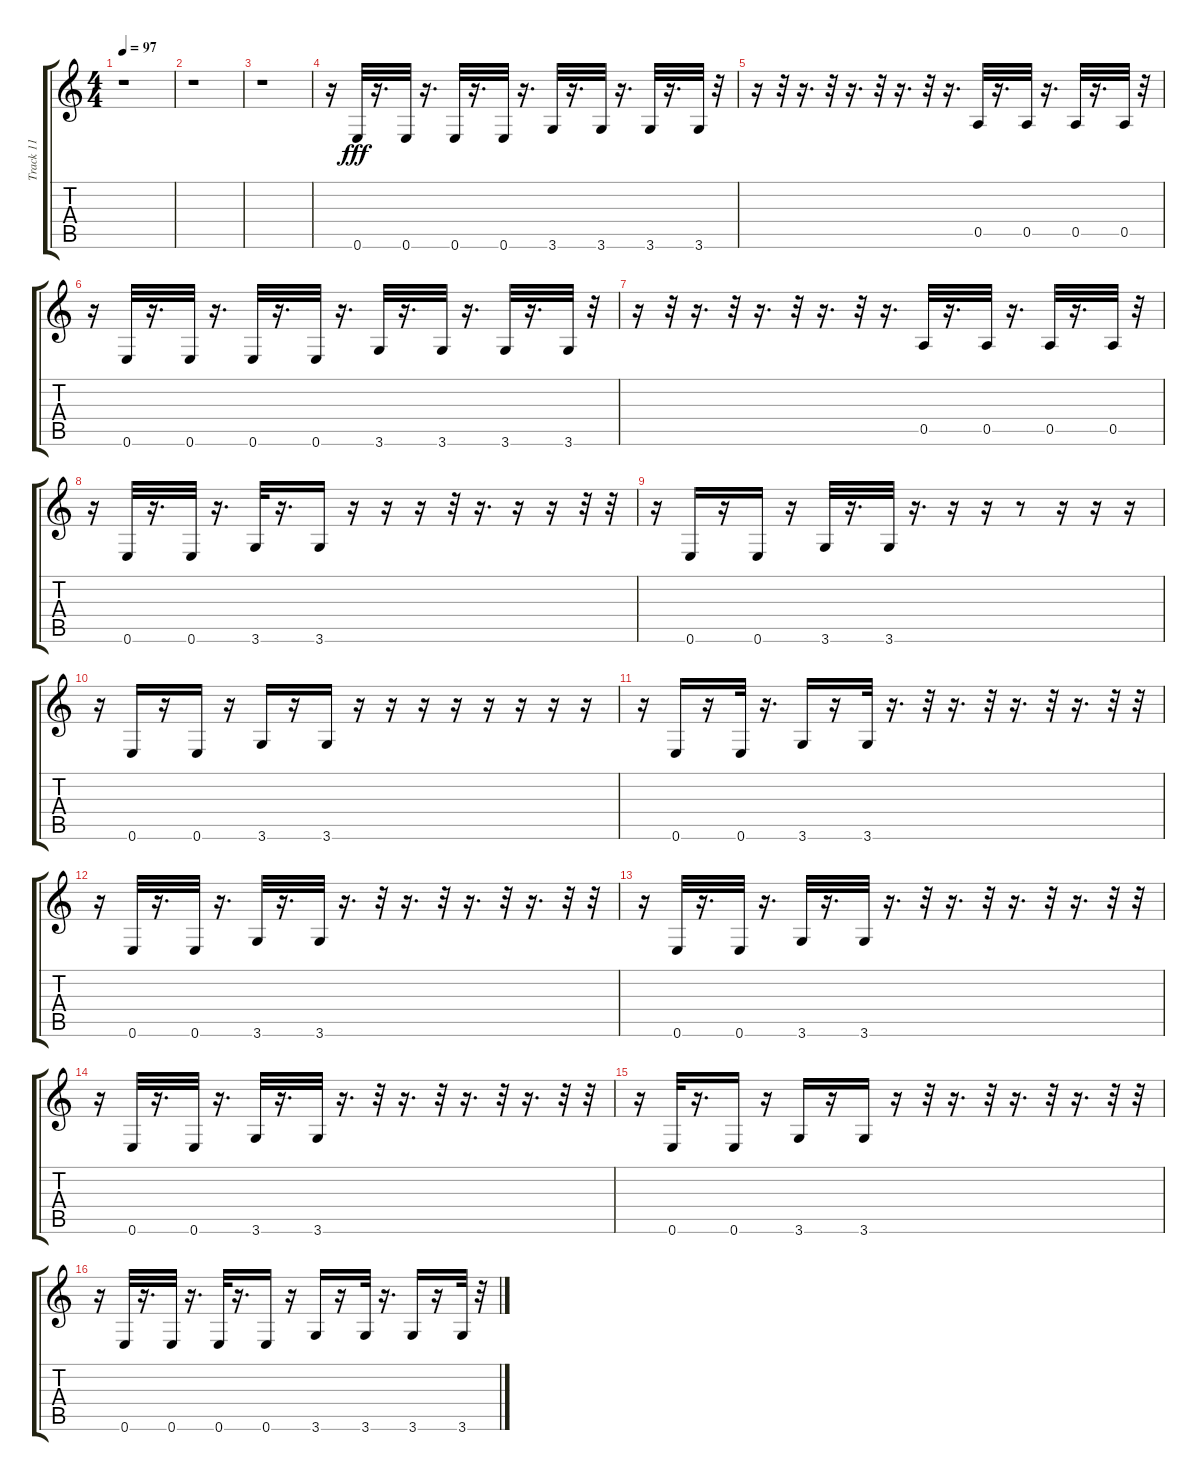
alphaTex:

\track ("Track 11" "Track 11") {instrument electricbasspick}
\staff {score tabs}
\tuning (E4 B3 G3 D3 A2 E2) {hide}
\ts (4 4)
\tempo 97
\clef g2
\ks c
r.1{dy f} |
r.1 |
r.1 |
r.16 0.6.32{dy fff} r.16{d} 0.6.32 r.16{d} 0.6.32 r.16{d} 0.6.32 r.16{d} 3.6.32 r.16{d} 3.6.32 r.16{d} 3.6.32 r.16{d} 3.6.32 r.32 |
r.16 r.32 r.16{d} r.32 r.16{d} r.32 r.16{d} r.32 r.16{d} 0.5.32 r.16{d} 0.5.32 r.16{d} 0.5.32 r.16{d} 0.5.32 r.32 |
r.16 0.6.32 r.16{d} 0.6.32 r.16{d} 0.6.32 r.16{d} 0.6.32 r.16{d} 3.6.32 r.16{d} 3.6.32 r.16{d} 3.6.32 r.16{d} 3.6.32 r.32 |
r.16 r.32 r.16{d} r.32 r.16{d} r.32 r.16{d} r.32 r.16{d} 0.5.32 r.16{d} 0.5.32 r.16{d} 0.5.32 r.16{d} 0.5.32 r.32 |
r.16 0.6.32 r.16{d} 0.6.32 r.16{d} 3.6.32 r.16{d} 3.6.16 r.16 r.16 r.16 r.32 r.16{d} r.16 r.16 r.32 r.32 |
r.16 0.6.16 r.16 0.6.16 r.16 3.6.32 r.16{d} 3.6.32 r.16{d} r.16 r.16 r.8 r.16 r.16 r.16 |
r.16 0.6.16 r.16 0.6.16 r.16 3.6.16 r.16 3.6.16 r.16 r.16 r.16 r.16 r.16 r.16 r.16 r.16 |
r.16 0.6.16 r.16 0.6.32 r.16{d} 3.6.16 r.16 3.6.32 r.16{d} r.32 r.16{d} r.32 r.16{d} r.32 r.16{d} r.32 r.32 |
r.16 0.6.32 r.16{d} 0.6.32 r.16{d} 3.6.32 r.16{d} 3.6.32 r.16{d} r.32 r.16{d} r.32 r.16{d} r.32 r.16{d} r.32 r.32 |
r.16 0.6.32 r.16{d} 0.6.32 r.16{d} 3.6.32 r.16{d} 3.6.32 r.16{d} r.32 r.16{d} r.32 r.16{d} r.32 r.16{d} r.32 r.32 |
r.16 0.6.32 r.16{d} 0.6.32 r.16{d} 3.6.32 r.16{d} 3.6.32 r.16{d} r.32 r.16{d} r.32 r.16{d} r.32 r.16{d} r.32 r.32 |
r.16 0.6.32 r.16{d} 0.6.16 r.16 3.6.16 r.16 3.6.16 r.16 r.32 r.16{d} r.32 r.16{d} r.32 r.16{d} r.32 r.32 |
r.16 0.6.32 r.16{d} 0.6.32 r.16{d} 0.6.32 r.16{d} 0.6.16 r.16 3.6.16 r.16 3.6.32 r.16{d} 3.6.16 r.16 3.6.32 r.32
